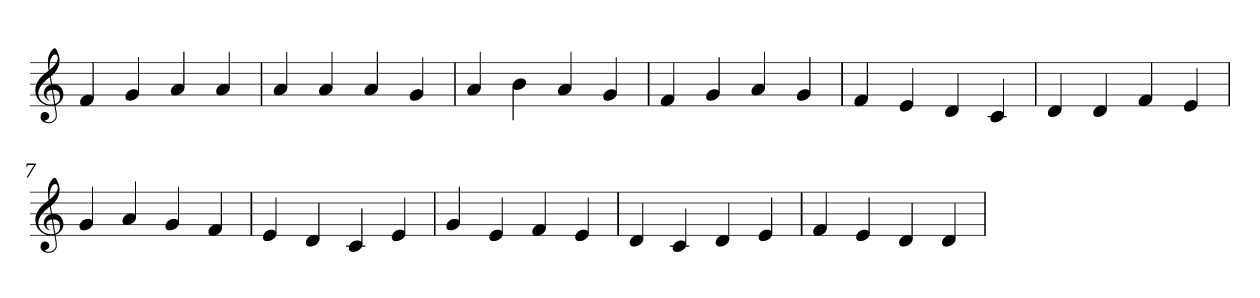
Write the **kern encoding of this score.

**kern
*part1
*staff1
*clefG2
=1
4f
4g
4a
4a
=2
4a
4a
4a
4g
=3
4a
4b
4a
4g
=4
4f
4g
4a
4g
=5
4f
4e
4d
4c
=6
4d
4d
4f
4e
=7
4g
4a
4g
4f
=8
4e
4d
4c
4e
=9
4g
4e
4f
4e
=10
4d
4c
4d
4e
=11
4f
4e
4d
4d
=
*-
